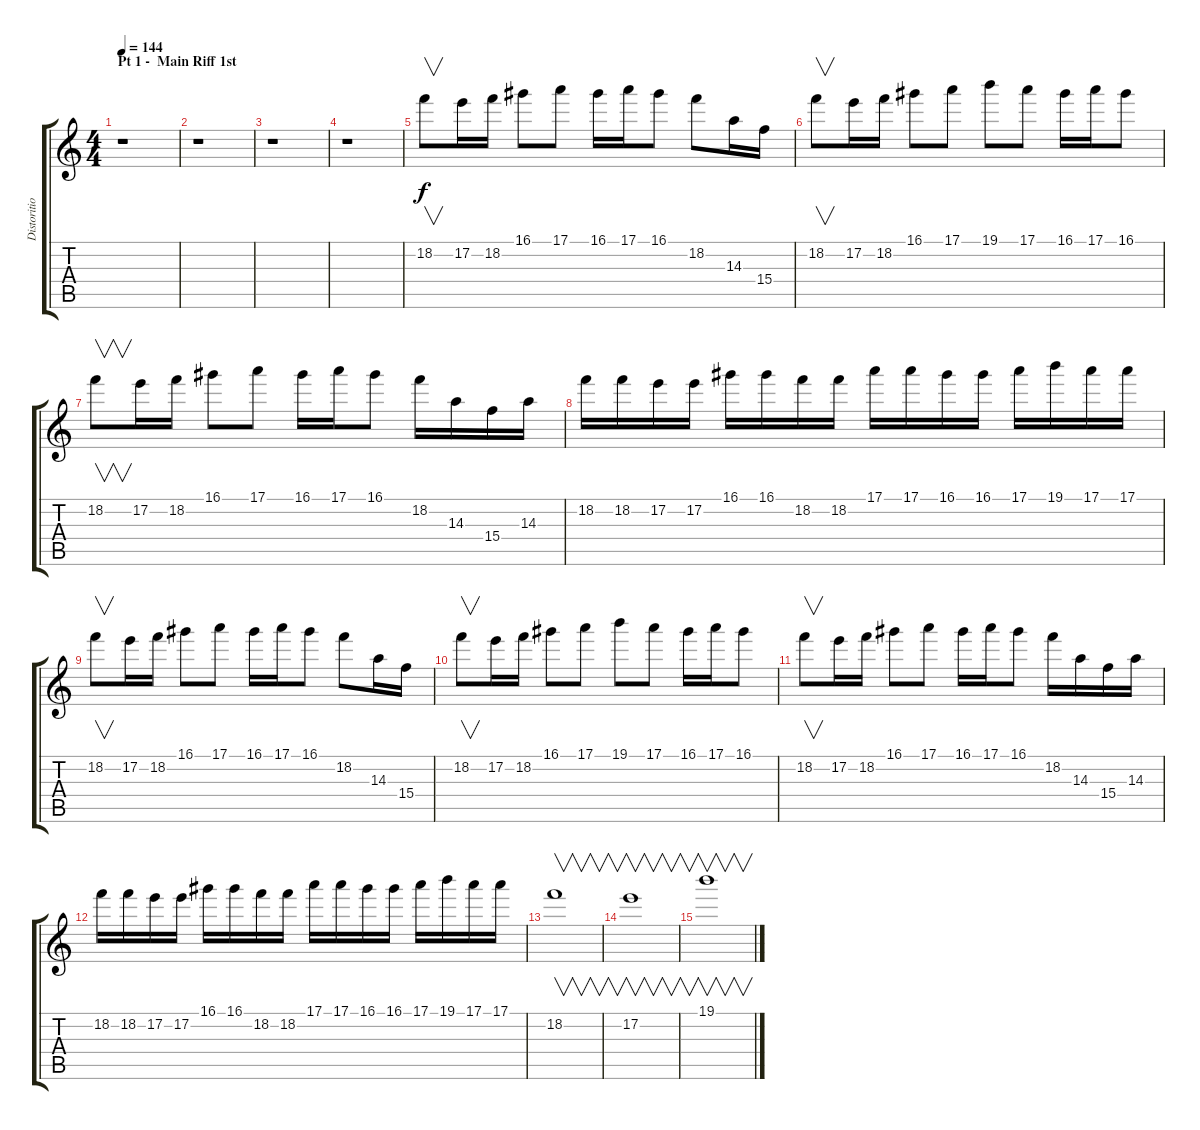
\track ("Distorition Guitar" "Distoritio") {instrument distortionguitar}
\staff {score tabs}
\tuning (E4 B3 G3 D3 A2 E2) {hide}
\ts (4 4)
\section ("" "Pt 1 -  Main Riff 1st")
\tempo 144
\clef g2
\ks c
r.1{dy f instrument distortionguitar} |
r.1 |
r.1 |
r.1 |
18.2.8{v} 17.2.16 18.2.16 16.1.8 17.1.8 16.1.16 17.1.16 16.1.8 18.2.8 14.3.16 15.4.16 |
18.2.8{v} 17.2.16 18.2.16 16.1.8 17.1.8 19.1.8 17.1.8 16.1.16 17.1.16 16.1.8 |
18.2.8{v} 17.2.16 18.2.16 16.1.8 17.1.8 16.1.16 17.1.16 16.1.8 18.2.16 14.3.16 15.4.16 14.3.16 |
18.2.16 18.2.16 17.2.16 17.2.16 16.1.16 16.1.16 18.2.16 18.2.16 17.1.16 17.1.16 16.1.16 16.1.16 17.1.16 19.1.16 17.1.16 17.1.16 |
18.2.8{v} 17.2.16 18.2.16 16.1.8 17.1.8 16.1.16 17.1.16 16.1.8 18.2.8 14.3.16 15.4.16 |
18.2.8{v} 17.2.16 18.2.16 16.1.8 17.1.8 19.1.8 17.1.8 16.1.16 17.1.16 16.1.8 |
18.2.8{v} 17.2.16 18.2.16 16.1.8 17.1.8 16.1.16 17.1.16 16.1.8 18.2.16 14.3.16 15.4.16 14.3.16 |
18.2.16 18.2.16 17.2.16 17.2.16 16.1.16 16.1.16 18.2.16 18.2.16 17.1.16 17.1.16 16.1.16 16.1.16 17.1.16 19.1.16 17.1.16 17.1.16 |
18.2.1{v} |
17.2.1{v} |
19.1.1{v}
